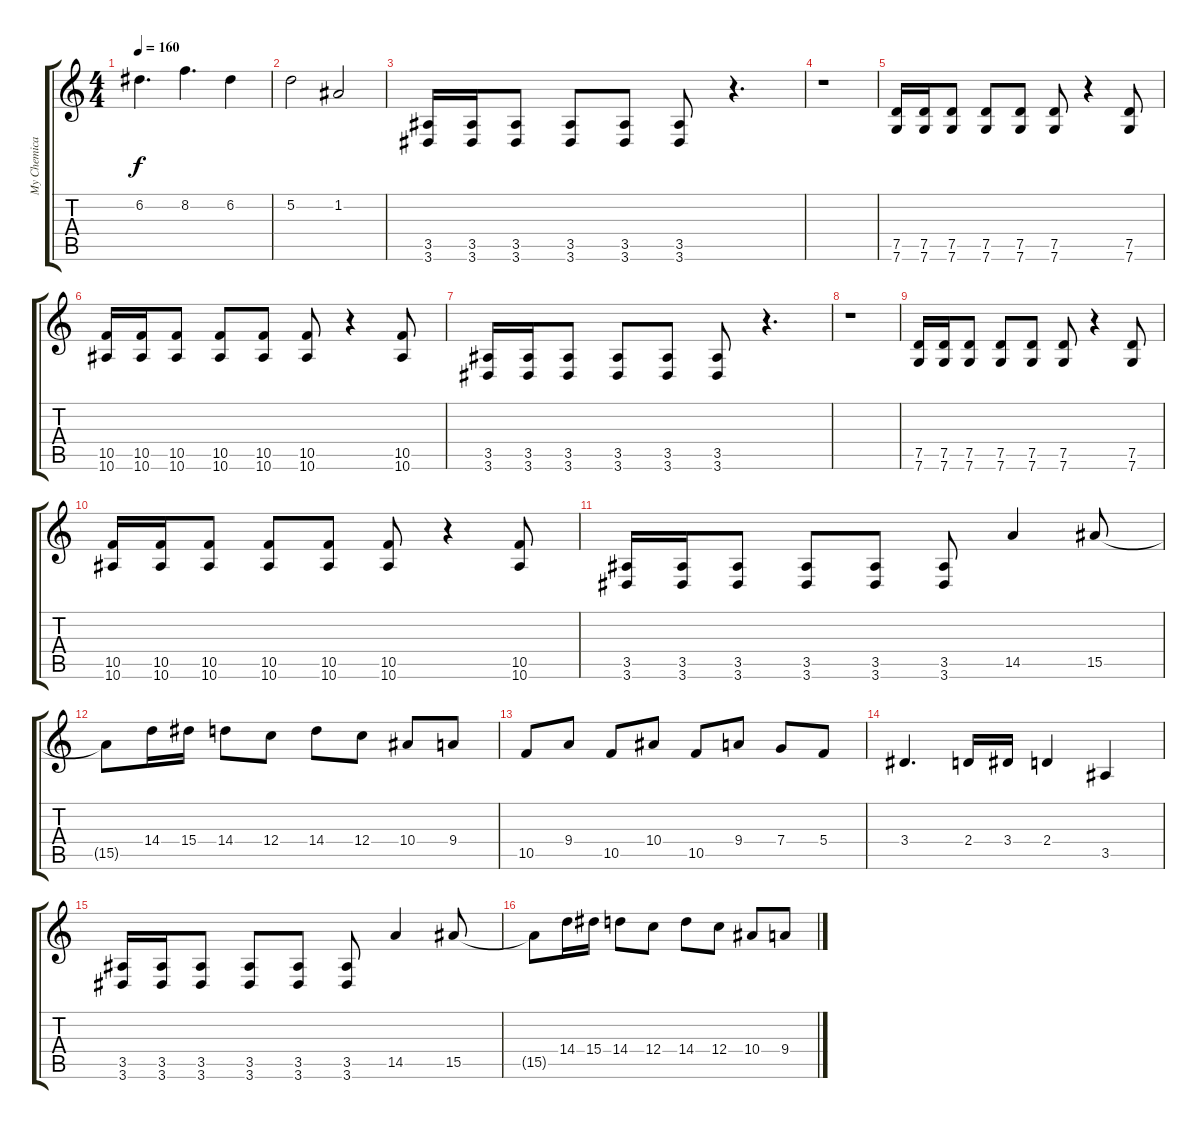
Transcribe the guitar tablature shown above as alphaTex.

\track ("My Chemical Kevin" "My Chemica") {instrument overdrivenguitar}
\staff {score tabs}
\tuning (D4 A3 F3 C3 G2 C2) {hide}
\ts (4 4)
\tempo 160
\clef g2
\ks c
6.2.4{d dy f} 8.2.4{d} 6.2.4 |
5.2.2 1.2.2 |
(3.5 3.6).16 (3.5 3.6).16 (3.5 3.6).8 (3.5 3.6).8 (3.5 3.6).8 (3.5 3.6).8 r.4{d} |
r.1 |
(7.5 7.6).16 (7.5 7.6).16 (7.5 7.6).8 (7.5 7.6).8 (7.5 7.6).8 (7.5 7.6).8 r.4 (7.5 7.6).8 |
(10.5 10.6).16 (10.5 10.6).16 (10.5 10.6).8 (10.5 10.6).8 (10.5 10.6).8 (10.5 10.6).8 r.4 (10.5 10.6).8 |
(3.5 3.6).16 (3.5 3.6).16 (3.5 3.6).8 (3.5 3.6).8 (3.5 3.6).8 (3.5 3.6).8 r.4{d} |
r.1 |
(7.5 7.6).16 (7.5 7.6).16 (7.5 7.6).8 (7.5 7.6).8 (7.5 7.6).8 (7.5 7.6).8 r.4 (7.5 7.6).8 |
(10.5 10.6).16 (10.5 10.6).16 (10.5 10.6).8 (10.5 10.6).8 (10.5 10.6).8 (10.5 10.6).8 r.4 (10.5 10.6).8 |
(3.5 3.6).16 (3.5 3.6).16 (3.5 3.6).8 (3.5 3.6).8 (3.5 3.6).8 (3.5 3.6).8 14.5.4 15.5.8 |
15.5{t}.8 14.4.16 15.4.16 14.4.8 12.4.8 14.4.8 12.4.8 10.4.8 9.4.8 |
10.5.8 9.4.8 10.5.8 10.4.8 10.5.8 9.4.8 7.4.8 5.4.8 |
3.4.4{d} 2.4.16 3.4.16 2.4.4 3.5.4 |
(3.5 3.6).16 (3.5 3.6).16 (3.5 3.6).8 (3.5 3.6).8 (3.5 3.6).8 (3.5 3.6).8 14.5.4 15.5.8 |
15.5{t}.8 14.4.16 15.4.16 14.4.8 12.4.8 14.4.8 12.4.8 10.4.8 9.4.8
